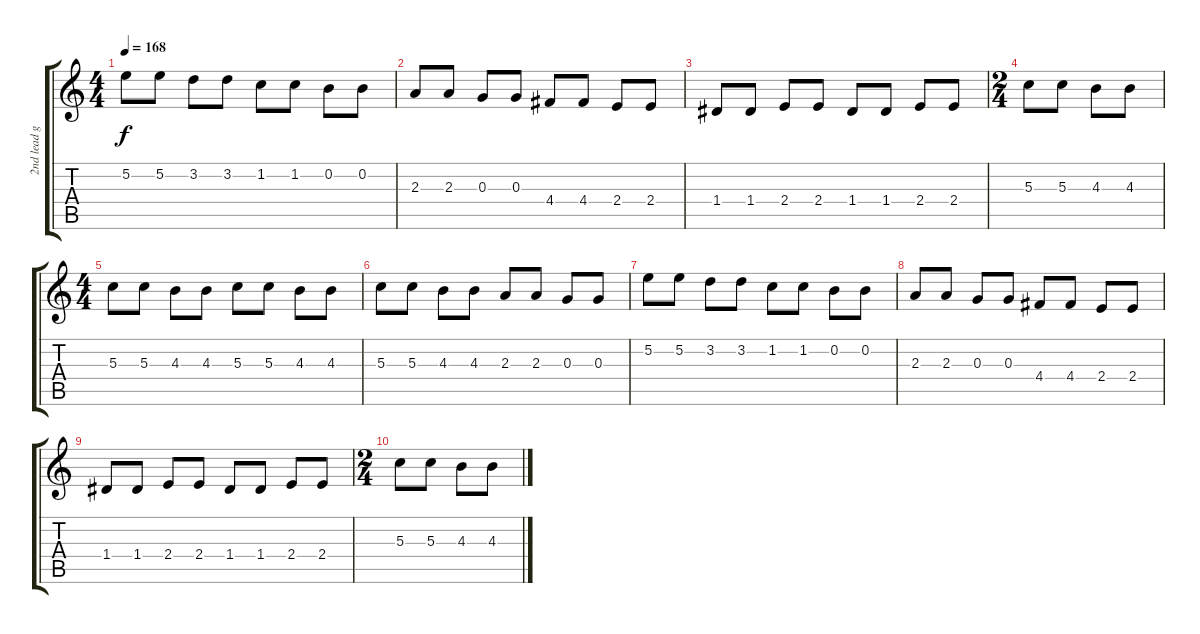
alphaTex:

\track ("2nd lead guitar (Joey Santiago)" "2nd lead g") {instrument distortionguitar}
\staff {score tabs}
\tuning (E4 B3 G3 D3 A2 E2) {hide}
\ts (4 4)
\tempo 168
\clef g2
\ks c
5.2.8{dy f} 5.2.8 3.2.8 3.2.8 1.2.8 1.2.8 0.2.8 0.2.8 |
2.3.8 2.3.8 0.3.8 0.3.8 4.4.8 4.4.8 2.4.8 2.4.8 |
1.4.8 1.4.8 2.4.8 2.4.8 1.4.8 1.4.8 2.4.8 2.4.8 |
\ts (2 4)
5.3.8 5.3.8 4.3.8 4.3.8 |
\ts (4 4)
5.3.8 5.3.8 4.3.8 4.3.8 5.3.8 5.3.8 4.3.8 4.3.8 |
5.3.8 5.3.8 4.3.8 4.3.8 2.3.8 2.3.8 0.3.8 0.3.8 |
5.2.8 5.2.8 3.2.8 3.2.8 1.2.8 1.2.8 0.2.8 0.2.8 |
2.3.8 2.3.8 0.3.8 0.3.8 4.4.8 4.4.8 2.4.8 2.4.8 |
1.4.8 1.4.8 2.4.8 2.4.8 1.4.8 1.4.8 2.4.8 2.4.8 |
\ts (2 4)
5.3.8 5.3.8 4.3.8 4.3.8
